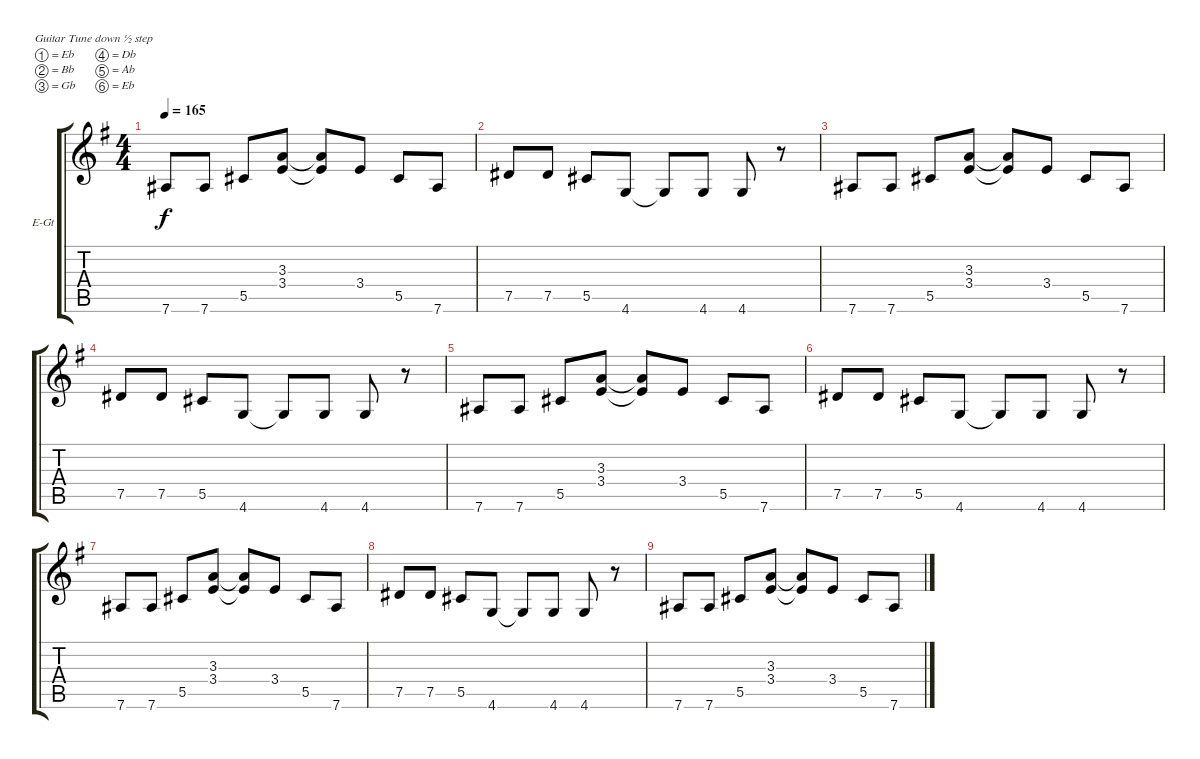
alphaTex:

\defaultSystemsLayout 4
\bracketExtendMode groupsimilarinstruments
\firstSystemTrackNameOrientation horizontal
\otherSystemsTrackNameOrientation horizontal
\track ("Electric Guitar" "E-Gt") {instrument distortionguitar}
\staff {score tabs}
\tuning (Eb4 Bb3 Gb3 Db3 Ab2 Eb2)
\ts (4 4)
\tempo 165
\clef g2
\scale
1.05549
\ks g
7.6.8{dy f} 7.6.8 5.5.8 (3.4 3.3).8 (3.4{t} 3.3{t}).8 3.4.8 5.5.8 7.6.8 |
\scale
0.944515 7.5.8 7.5.8 5.5.8 4.6.8 4.6{t}.8 4.6.8 4.6.8 r.8 |
\scale
1.05549 7.6.8 7.6.8 5.5.8 (3.4 3.3).8 (3.4{t} 3.3{t}).8 3.4.8 5.5.8 7.6.8 |
\scale
0.944515 7.5.8 7.5.8 5.5.8 4.6.8 4.6{t}.8 4.6.8 4.6.8 r.8 |
\scale
1.05549 7.6.8 7.6.8 5.5.8 (3.4 3.3).8 (3.4{t} 3.3{t}).8 3.4.8 5.5.8 7.6.8 |
\scale
0.944515 7.5.8 7.5.8 5.5.8 4.6.8 4.6{t}.8 4.6.8 4.6.8 r.8 |
\scale
1.05549 7.6.8 7.6.8 5.5.8 (3.4 3.3).8 (3.4{t} 3.3{t}).8 3.4.8 5.5.8 7.6.8 |
\scale
0.944515 7.5.8 7.5.8 5.5.8 4.6.8 4.6{t}.8 4.6.8 4.6.8 r.8 |
7.6.8 7.6.8 5.5.8 (3.4 3.3).8 (3.4{t} 3.3{t}).8 3.4.8 5.5.8 7.6.8
